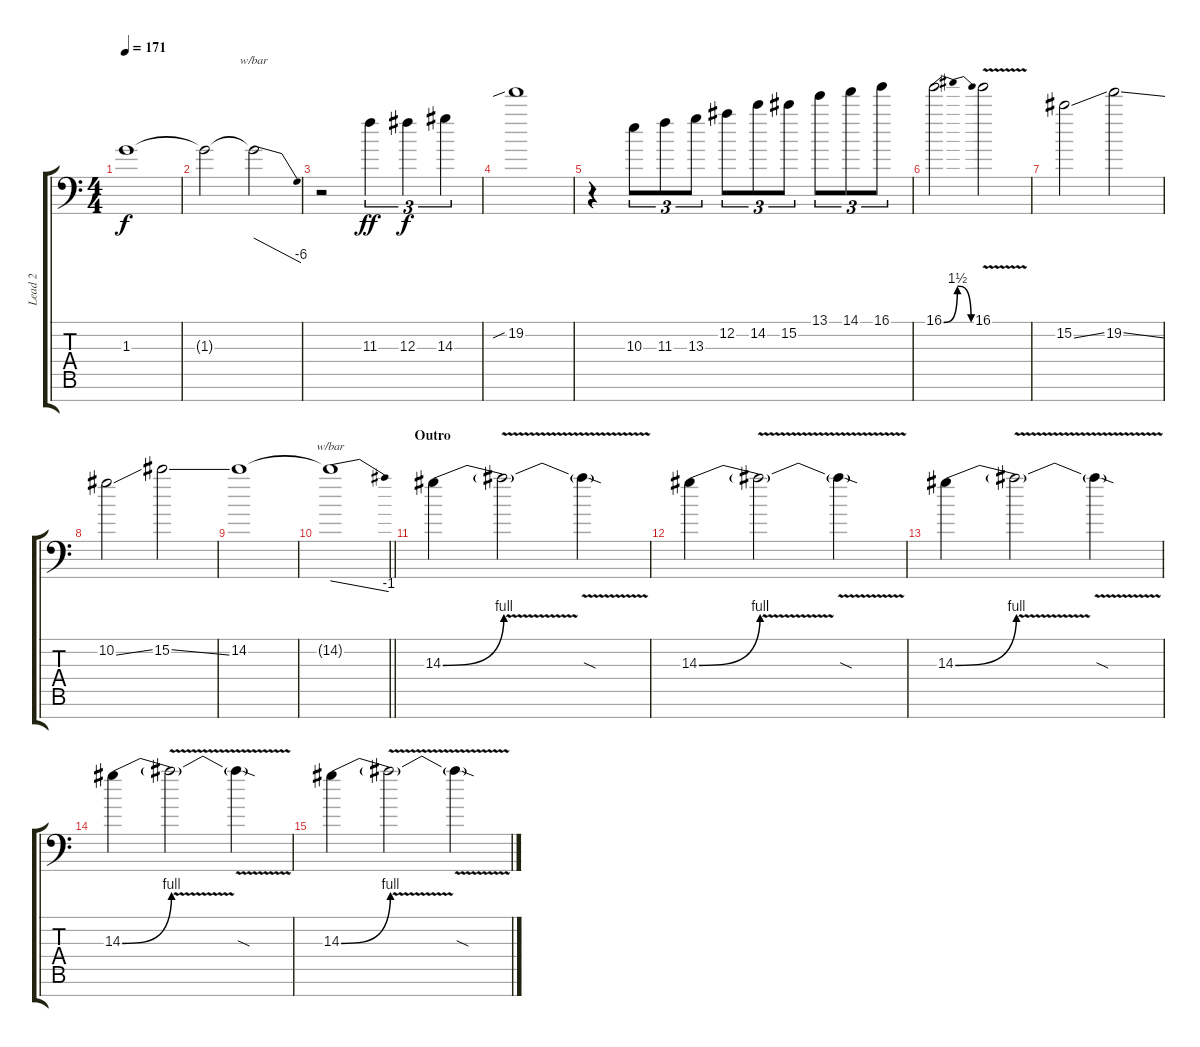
\track ("Lead 2" "Lead 2") {instrument distortionguitar}
\staff {score tabs}
\tuning (Eb4 Bb3 Gb3 Db3 Ab2 Eb2 Bb1) {hide}
\ts (4 4)
\tempo 171
\clef f4
\ks c
1.3.1{dy f} |
1.3{t}.2 1.3{t}.2{tbe (dive default 0 0 60 -24)} |
r.2 11.3.4{tu (3 2) dy ff} 12.3.4{tu (3 2) dy f} 14.3.4{tu (3 2)} |
19.2{sib}.1 |
r.4 10.3.8{tu (3 2)} 11.3.8{tu (3 2)} 13.3.8{tu (3 2)} 12.2.8{tu (3 2)} 14.2.8{tu (3 2)} 15.2.8{tu (3 2)} 13.1.8{tu (3 2)} 14.1.8{tu (3 2)} 16.1.8{tu (3 2)} |
16.1{be (bendrelease 0 0 5 6 5 6 60 0)}.2 16.1{v}.2 |
15.2{ss}.2 19.2{ss}.2 |
10.2{ss}.2 15.2{ss}.2 |
14.2.1 |
\barLineRight lightlight
14.2{t}.1{tbe (dive default 0 0 60 -4)} |
\section ("" "Outro")
14.3{be (bend 0 0 60 4)}.4{volume 8} 14.3{v t}.2 14.3{sod t}.4 |
14.3{be (bend 0 0 60 4)}.4 14.3{v t}.2 14.3{sod t}.4 |
14.3{be (bend 0 0 60 4)}.4 14.3{v t}.2 14.3{sod t}.4 |
14.3{be (bend 0 0 60 4)}.4 14.3{v t}.2 14.3{sod t}.4 |
14.3{be (bend 0 0 60 4)}.4 14.3{v t}.2 14.3{sod t}.4
